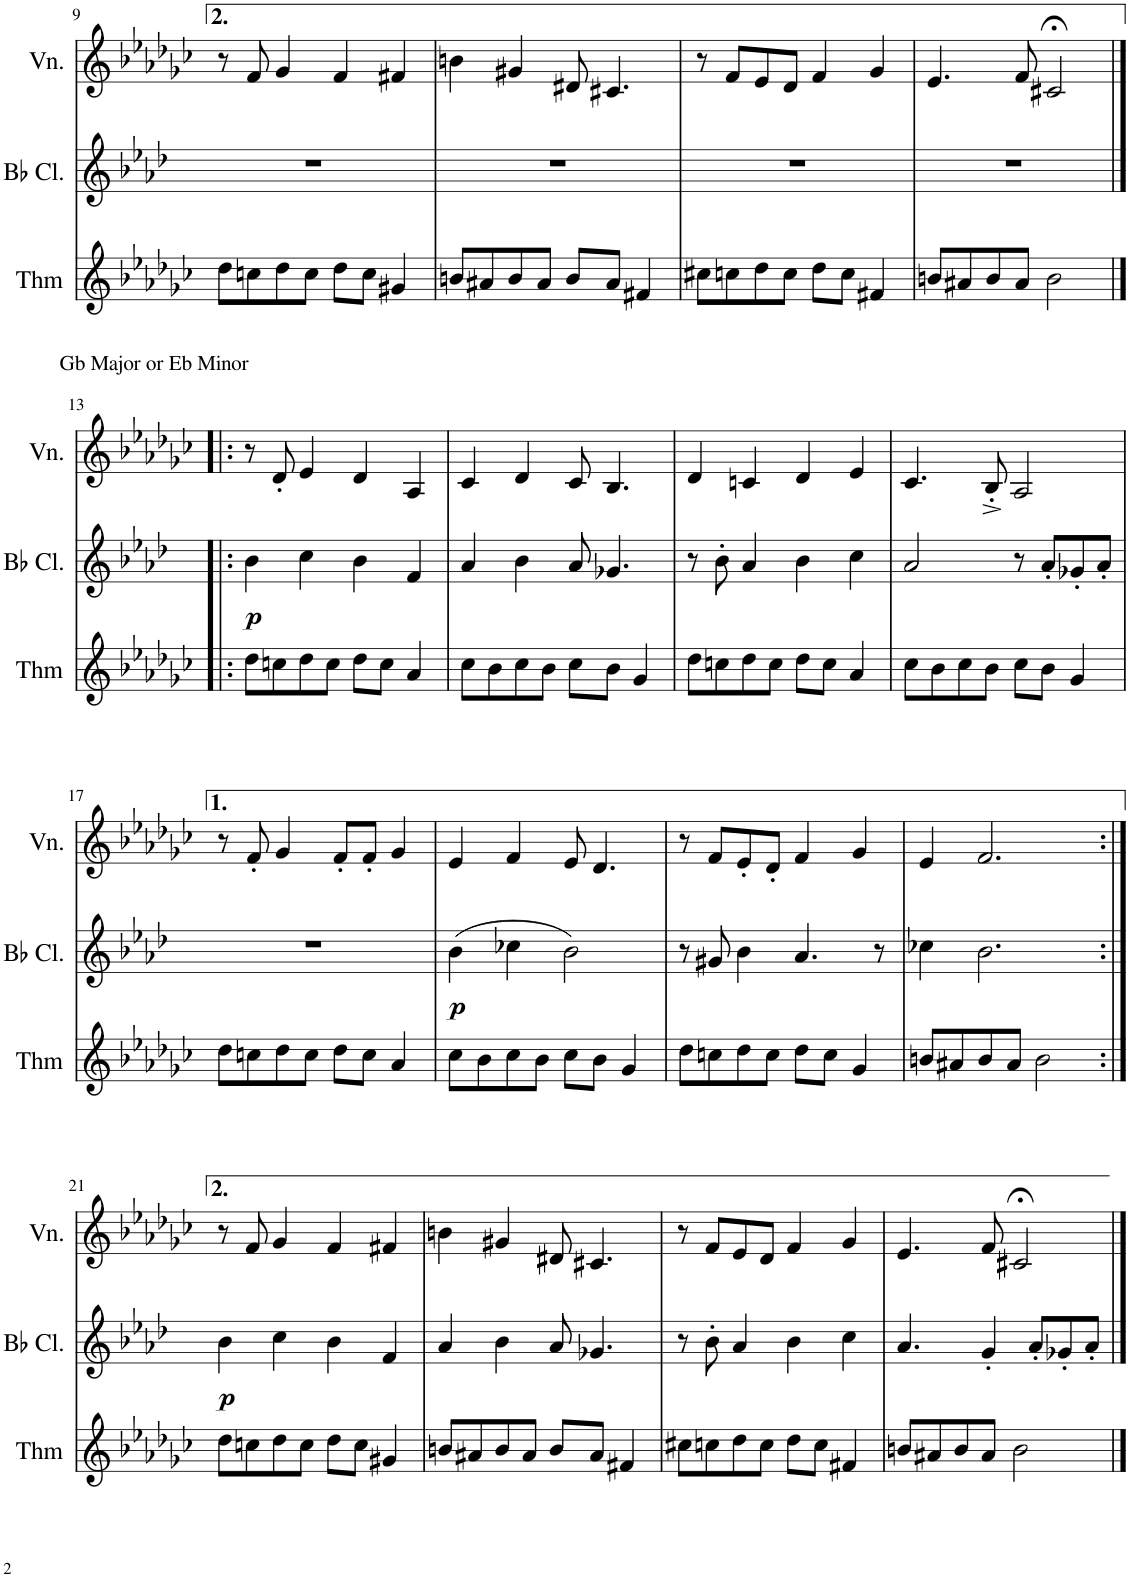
**kern	**kern	**dynam	**kern
*part3	*part2	*part2	*part1
*staff3	*staff2	*staff2	*staff1
*I"Theme	*I"Bb Clarinet	*	*I"Violin
*I'Thm	*I'Bb Cl.	*	*I'Vn.
!!LO:PB:g=z
*clefG2	*clefG2	*	*clefG2
*	*ITrd1c2	*	*
*k[b-e-a-d-g-c-]	*k[b-e-a-d-]	*	*k[b-e-a-d-g-c-]
*M4/4	*M4/4	*	*M4/4
=9	=9	=9	=9
8dd-\L	1r	.	8r
8ccn\	.	.	8f/
8dd-\	.	.	4g-/
8cc\J	.	.	.
8dd-\L	.	.	4f/
8cc\J	.	.	.
4g#X/	.	.	4f#X/
=10	=10	=10	=10
8bn/L	1r	.	4bn\
8a#X/	.	.	.
8b/	.	.	4g#X/
8a#/J	.	.	.
8b/L	.	.	8d#X/
8a#/J	.	.	4.c#X/
4f#X/	.	.	.
=11	=11	=11	=11
8cc#X\L	1r	.	8r
8ccn\	.	.	8f/L
8dd-\	.	.	8e-/
8cc\J	.	.	8d-/J
8dd-\L	.	.	4f/
8cc\J	.	.	.
4f#X/	.	.	4g-/
=12	=12	=12	=12
8bn/L	1r	.	4.e-/
8a#X/	.	.	.
8b/	.	.	.
8a#/J	.	.	8f/
2b\	.	.	2c#X;</
!!LO:LB:g=z
=13|!:	=13|!:	=13|!:	=13|!:
!	!	!LO:DY:b	!
8dd-\L	4b-\	p	8r
!	!	!	!LO:TX:a:t=Gb Major or Eb Minor
8ccn\	.	.	8d-'</
8dd-\	4cc\	.	4e-/
8cc\J	.	.	.
8dd-\L	4b-\	.	4d-/
8cc\J	.	.	.
4a-/	4f/	.	4A-/
=14	=14	=14	=14
8cc-\L	4a-/	.	4c-/
8b-\	.	.	.
8cc-\	4b-\	.	4d-/
8b-\J	.	.	.
8cc-\L	8a-/	.	8c-/
8b-\J	4.g-X/	.	4.B-/
4g-/	.	.	.
=15	=15	=15	=15
8dd-\L	8r	.	4d-/
8ccn\	8b-'\	.	.
8dd-\	4a-/	.	4cn/
8cc\J	.	.	.
8dd-\L	4b-\	.	4d-/
8cc\J	.	.	.
4a-/	4cc\	.	4e-/
=16	=16	=16	=16
8cc-\L	2a-/	.	4.c-/
8b-\	.	.	.
8cc-\	.	.	.
8b-\J	.	.	8B-'^/
8cc-\L	8r	.	2A-/
8b-\J	8a-'/L	.	.
4g-/	8g-X'/	.	.
.	8a-'/J	.	.
!!LO:LB:g=z
=17	=17	=17	=17
8dd-\L	1r	.	8r
8ccn\	.	.	8f'/
8dd-\	.	.	4g-/
8cc\J	.	.	.
8dd-\L	.	.	8f'/L
8cc\J	.	.	8f'/J
4a-/	.	.	4g-/
=18	=18	=18	=18
!	!	!LO:DY:b	!
8cc-\L	(4b-\	p	4e-/
8b-\	.	.	.
8cc-\	4cc-X\	.	4f/
8b-\J	.	.	.
8cc-\L	2b-\)	.	8e-/
8b-\J	.	.	4.d-/
4g-/	.	.	.
=19	=19	=19	=19
8dd-\L	8r	.	8r
8ccn\	8g#X/	.	8f/L
8dd-\	4b-\	.	8e-'/
8cc\J	.	.	8d-'/J
8dd-\L	4.a-/	.	4f/
8cc\J	.	.	.
4g-/	.	.	4g-/
.	8r	.	.
=20	=20	=20	=20
8bn/L	4cc-X\	.	4e-/
8a#X/	.	.	.
8b/	2.b-\	.	2.f/
8a#/J	.	.	.
2b\	.	.	.
!!LO:LB:g=z
=21:|!	=21:|!	=21:|!	=21:|!
!	!	!LO:DY:b	!
8dd-\L	4b-\	p	8r
8ccn\	.	.	8f/
8dd-\	4cc\	.	4g-/
8cc\J	.	.	.
8dd-\L	4b-\	.	4f/
8cc\J	.	.	.
4g#X/	4f/	.	4f#X/
=22	=22	=22	=22
8bn/L	4a-/	.	4bn\
8a#X/	.	.	.
8b/	4b-\	.	4g#X/
8a#/J	.	.	.
8b/L	8a-/	.	8d#X/
8a#/J	4.g-X/	.	4.c#X/
4f#X/	.	.	.
=23	=23	=23	=23
8cc#X\L	8r	.	8r
8ccn\	8b-'\	.	8f/L
8dd-\	4a-/	.	8e-/
8cc\J	.	.	8d-/J
8dd-\L	4b-\	.	4f/
8cc\J	.	.	.
4f#X/	4cc\	.	4g-/
=24	=24	=24	=24
8bn/L	4.a-/	.	4.e-/
8a#X/	.	.	.
8b/	.	.	.
8a#/J	4g'/	.	8f/
2b\	.	.	2c#X;</
.	8a-'/L	.	.
.	8g-X'/	.	.
.	8a-'/J	.	.
==	==	==	==
*-	*-	*-	*-
